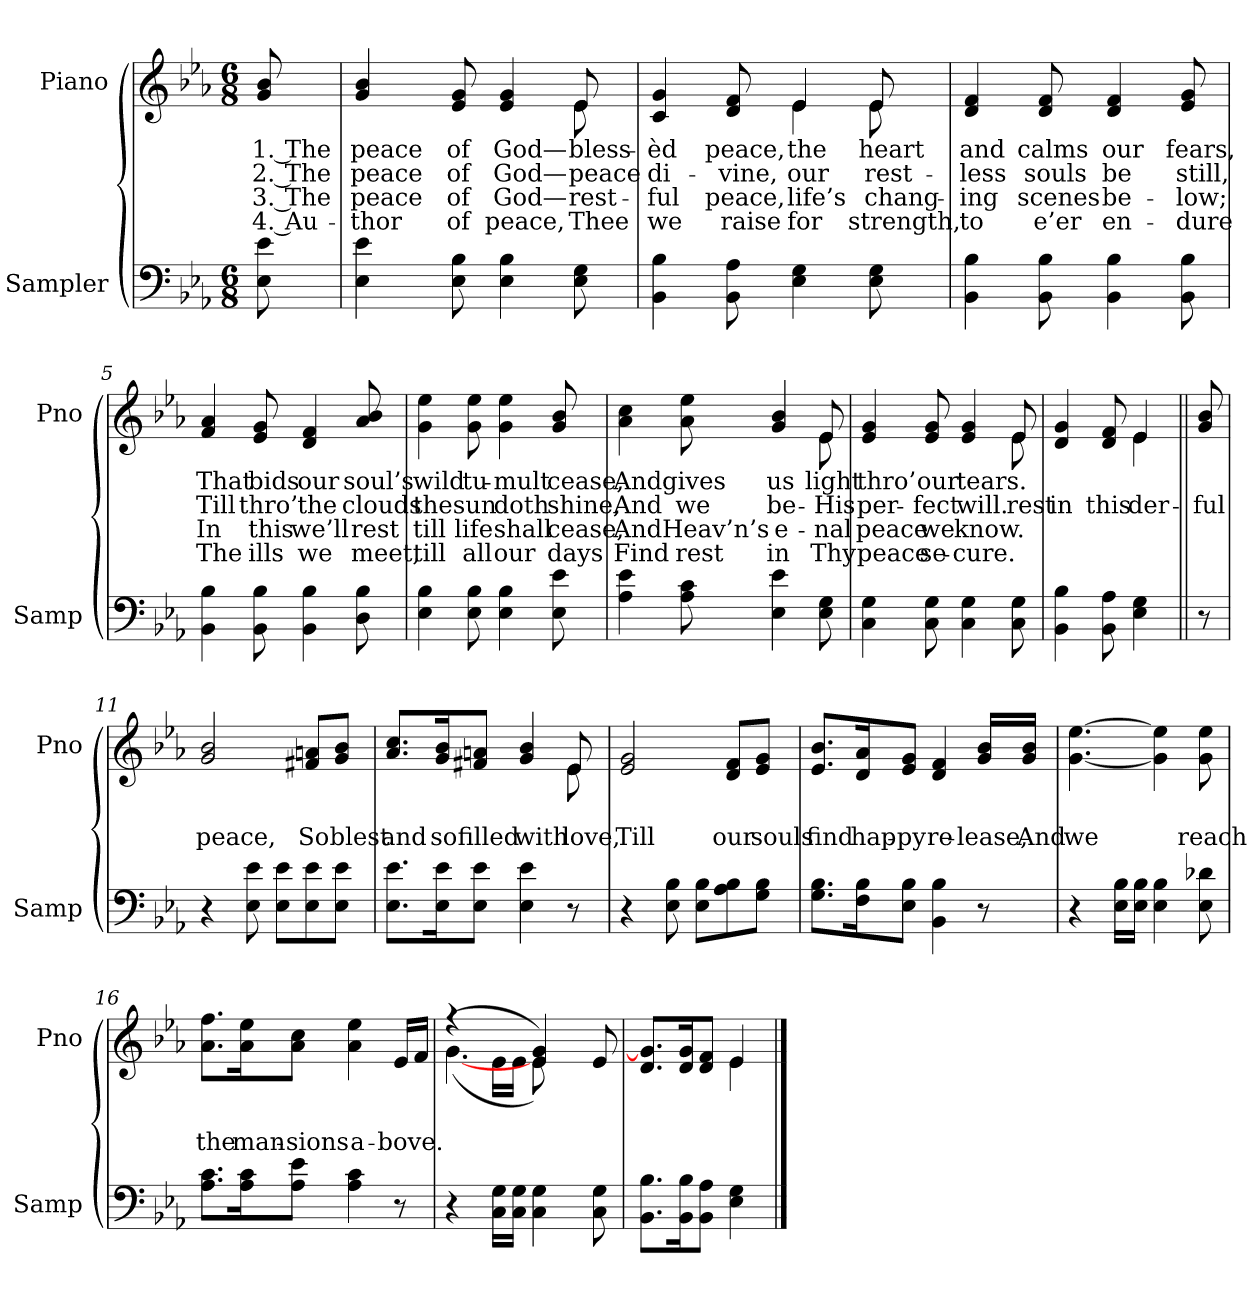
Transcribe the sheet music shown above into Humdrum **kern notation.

**kern	**kern	**text	**text	**text	**text
*part2	*part1	*part1	*part1	*part1	*part1
*staff2	*staff1	*staff1	*staff1	*staff1	*staff1
*I"Sampler	*I"Piano	*	*	*	*
*I'Samp	*I'Pno	*	*	*	*
*clefF4	*clefG2	*	*	*	*
*k[b-e-a-]	*k[b-e-a-]	*	*	*	*
*E-:	*E-:	*	*	*	*
*M6/8	*M6/8	*	*	*	*
=1	=1	=1	=1	=1	=1
8E- 8e-	8g 8b-	1. The	2. The	3. The	4. Au-
=2	=2	=2	=2	=2	=2
*	*^	*	*	*	*
4E- 4e-	4g 4b-	8ryy	peace	peace	peace	-thor
*	*v	*v	*	*	*	*
8E- 8B-	8e- 8g	of	of	of	of
4E- 4B-	4e- 4g	God—	God—	God—	peace,
*	*^	*	*	*	*
8E- 8G	8e-/	8e-	bless-	peace	rest-	Thee
=3	=3	=3	=3	=3	=3	=3
4BB- 4B-	4c 4g	4.ryy	-èd	di-	-ful	we
8BB- 8A-	8d 8f	.	peace,	-vine,	peace,	raise
4E- 4G	4e-/	4e-	the	our	life’s	for
8E- 8G	8e-/	8e-	heart	rest-	chang-	strength,
*	*v	*v	*	*	*	*
=4	=4	=4	=4	=4	=4
4BB- 4B-	4d 4f	and	-less	-ing	to
8BB- 8B-	8d 8f	calms	souls	scenes	e’er
4BB- 4B-	4d 4f	our	be	be-	en-
8BB- 8B-	8e- 8g	fears,	still,	-low;	-dure
=5	=5	=5	=5	=5	=5
4BB- 4B-	4f 4a-	That	Till	In	The
8BB- 8B-	8e- 8g	bids	thro’	this	ills
4BB- 4B-	4d 4f	our	the	we’ll	we
8D 8B-	8a- 8b-	soul’s	clouds	rest	meet,
=6	=6	=6	=6	=6	=6
4E- 4B-	4g 4ee-	wild	the	till	till
8E- 8B-	8g 8ee-	tu-	sun	life	all
4E- 4B-	4g 4ee-	-mult	doth	shall	our
8E- 8e-	8g 8b-	cease,	shine,	cease,	days
=7	=7	=7	=7	=7	=7
*	*^	*	*	*	*
4A- 4e-	4a- 4cc	8ryy	And	And	And	Find
*	*v	*v	*	*	*	*
8A- 8c	8a- 8ee-	gives	we	Heav’n’s	rest
4E- 4e-	4g 4b-	us	be-	e-	in
*	*^	*	*	*	*
8E- 8G	8e-/	8e-	-light	His	-nal	Thy
=8	=8	=8	=8	=8	=8	=8
4C 4G	4e- 4g	8ryy	thro’	per-	peace	peace
*	*v	*v	*	*	*	*
8C 8G	8e- 8g	our	-fect	we	se-
4C 4G	4e- 4g	tears.	will.	know.	-cure.
*	*^	*	*	*	*
8C 8G	8e-/	8e-	.	rest	.	.
=9	=9	=9	=9	=9	=9	=9
4BB- 4B-	4d 4g	4.ryy	.	in	.	.
8BB- 8A-	8d 8f	.	.	this	.	.
4E- 4G	4e-/	4e-	.	-der-	.	.
=10||	=10||	=10||	=10||	=10||	=10||	=10||
!	!LO:TX:t=Refrain	!	!	!	!	!
*	*v	*v	*	*	*	*
8r	8g 8b-	.	-ful	.	.
=11	=11	=11	=11	=11	=11
4r	2g 2b-	.	peace,	.	.
8E- 8e-	.	.	.	.	.
8E-\ 8e-\L	.	.	.	.	.
8E-\ 8e-\	8f#X/ 8an/L	.	So	.	.
8E-\ 8e-\J	8g/ 8b-/J	.	blest	.	.
=12	=12	=12	=12	=12	=12
*	*^	*	*	*	*
8.E-\ 8.e-\L	8.a-/ 8.cc/L	8ryy	.	and	.	.
*	*v	*v	*	*	*	*
16E-\ 16e-\K	16g/ 16b-/K	.	so	.	.
8E-\ 8e-\J	8f#X/ 8an/J	.	filled	.	.
4E- 4e-	4g 4b-	.	with	.	.
*	*^	*	*	*	*
8r	8e-/	8e-	.	love,	.	.
*	*v	*v	*	*	*	*
=13	=13	=13	=13	=13	=13
4r	2e- 2g	.	Till	.	.
8E- 8B-	.	.	.	.	.
8E-\ 8B-\L	.	.	.	.	.
8A-\ 8B-\	8d/ 8f/L	.	our	.	.
8G\ 8B-\J	8e-/ 8g/J	.	souls	.	.
=14	=14	=14	=14	=14	=14
8.G\ 8.B-\L	8.e-/ 8.b-/L	.	find	.	.
16F\ 16B-\K	16d/ 16a-/K	.	hap-	.	.
8E-\ 8B-\J	8e-/ 8g/J	.	-py	.	.
4BB- 4B-	4d 4f	.	re-	.	.
8r	16g/ 16b-/LL	.	-lease,	.	.
.	16g/ 16b-/JJ	.	And	.	.
=15	=15	=15	=15	=15	=15
4r	[4.g [4.ee-	.	we	.	.
16E-\ 16B-\LL	.	.	.	.	.
16E-\ 16B-\JJ	.	.	.	.	.
4E- 4B-	4g] 4ee-]	.	.	.	.
8E- 8d-X	8g 8ee-	.	reach	.	.
=16	=16	=16	=16	=16	=16
8.A-\ 8.c\L	8.a-\ 8.ff\L	.	the	.	.
16A-\ 16c\K	16a-\ 16ee-\K	.	man-	.	.
8A-\ 8e-\J	8a-\ 8cc\J	.	-sions	.	.
4A- 4c	4a- 4ee-	.	a-	.	.
8r	16e-/LL	.	-bove.	.	.
.	16f/JJ	.	.	.	.
=17	=17	=17	=17	=17	=17
*	*^	*	*	*	*
4r	(4r	([4.g	.	.	.	.
16C\ 16G\LL	16e-\LL	.	.	.	.	.
16C\ 16G\JJ	16e-\JJ	.	.	.	.	.
4C 4G	4e- 4g)	8e-)	.	.	.	.
.	.	4ryy	.	.	.	.
8C 8G	8e-/	.	.	.	.	.
=18	=18	=18	=18	=18	=18	=18
8.BB-\ 8.B-\L	8.d/ 8.g]/L	4.ryy	.	.	.	.
16BB-\ 16B-\K	16d/ 16g/K	.	.	.	.	.
8BB-\ 8A-\J	8d/ 8f/J	.	.	.	.	.
4E- 4G	4e-/	4e-	.	.	.	.
*	*v	*v	*	*	*	*
==	==	==	==	==	==
*-	*-	*-	*-	*-	*-
